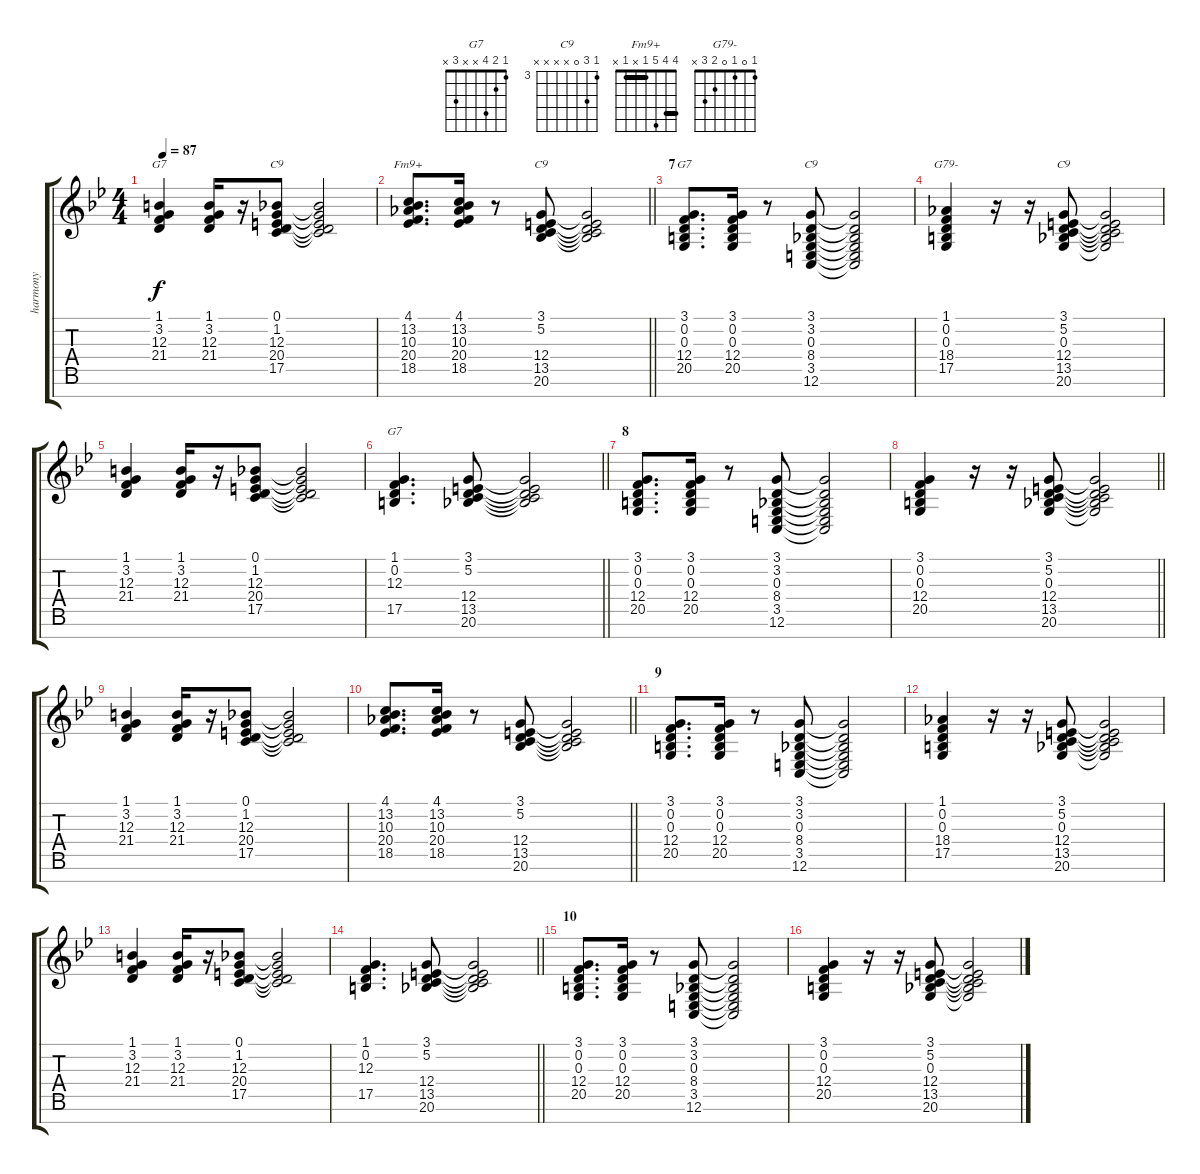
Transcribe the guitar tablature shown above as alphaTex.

\track ("harmony" "harmony") {instrument electricpiano1}
\staff {score tabs}
\tuning (E4 B3 G3 D3 A2 E2 B1) {hide}
\chord ("G7" 1 3 x x x x x)
\chord ("C9" 0 1 x x x x x)
\chord ("Fm9+" 4 4 5 1 x 1 x) {barre (1 4)}
\chord ("C9" 3 4 5 x x x 1)
\chord ("G7" 1 0 0 0 2 3 x)
\chord ("C9" 3 3 0 x 3 x x) {firstfret 3 barre 3}
\chord ("G79-" 1 0 1 0 2 3 x)
\chord ("C9" 3 5 0 x x x x) {firstfret 3}
\chord ("G7" 1 2 4 x x 3 x)
\ts (4 4)
\tempo 87
\clef g2
\ks gminor
(1.1 3.2 12.3 21.4).4{ch "G7" dy f} (1.1 3.2 12.3 21.4).16 r.16 (0.1 1.2 12.3 20.4 17.5).8{ch "C9"} (0.1{t} 1.2{t} 12.3{t} 20.4{t} 17.5{t}).2 |
\barLineRight lightlight
(4.1 13.2 10.3 20.4 18.5).8{d ch "Fm9+"} (4.1 13.2 10.3 20.4 18.5).16 r.8 (3.1 5.2 12.4 13.5 20.6).8{ch "C9"} (3.1{t} 5.2{t} 12.4{t} 13.5{t} 20.6{t}).2 |
\section ("" "7")
(3.1 0.2 0.3 12.4 20.5).8{d ch "G7"} (3.1 0.2 0.3 12.4 20.5).16 r.8 (3.1 3.2 0.3 8.4 3.5 12.6).8{ch "C9"} (3.1{t} 3.2{t} 0.3{t} 8.4{t} 3.5{t} 12.6{t}).2 |
(1.1 0.2 0.3 18.4 17.5).4{ch "G79-"} r.16 r.16 (3.1 5.2 0.3 12.4 13.5 20.6).8{ch "C9"} (3.1{t} 5.2{t} 0.3{t} 12.4{t} 13.5{t} 20.6{t}).2 |
(1.1 3.2 12.3 21.4).4 (1.1 3.2 12.3 21.4).16 r.16 (0.1 1.2 12.3 20.4 17.5).8 (0.1{t} 1.2{t} 12.3{t} 20.4{t} 17.5{t}).2 |
\barLineRight lightlight
(1.1 0.2 12.3 17.5).4{d ch "G7"} (3.1 5.2 12.4 13.5 20.6).8 (3.1{t} 5.2{t} 12.4{t} 13.5{t} 20.6{t}).2 |
\section ("" "8")
(3.1 0.2 0.3 12.4 20.5).8{d} (3.1 0.2 0.3 12.4 20.5).16 r.8 (3.1 3.2 0.3 8.4 3.5 12.6).8 (3.1{t} 3.2{t} 0.3{t} 8.4{t} 3.5{t} 12.6{t}).2 |
\barLineRight lightlight
(3.1 0.2 0.3 12.4 20.5).4 r.16 r.16 (3.1 5.2 0.3 12.4 13.5 20.6).8 (3.1{t} 5.2{t} 0.3{t} 12.4{t} 13.5{t} 20.6{t}).2 |
(1.1 3.2 12.3 21.4).4 (1.1 3.2 12.3 21.4).16 r.16 (0.1 1.2 12.3 20.4 17.5).8 (0.1{t} 1.2{t} 12.3{t} 20.4{t} 17.5{t}).2 |
\barLineRight lightlight
(4.1 13.2 10.3 20.4 18.5).8{d} (4.1 13.2 10.3 20.4 18.5).16 r.8 (3.1 5.2 12.4 13.5 20.6).8 (3.1{t} 5.2{t} 12.4{t} 13.5{t} 20.6{t}).2 |
\section ("" "9")
(3.1 0.2 0.3 12.4 20.5).8{d} (3.1 0.2 0.3 12.4 20.5).16 r.8 (3.1 3.2 0.3 8.4 3.5 12.6).8 (3.1{t} 3.2{t} 0.3{t} 8.4{t} 3.5{t} 12.6{t}).2 |
(1.1 0.2 0.3 18.4 17.5).4 r.16 r.16 (3.1 5.2 0.3 12.4 13.5 20.6).8 (3.1{t} 5.2{t} 0.3{t} 12.4{t} 13.5{t} 20.6{t}).2 |
(1.1 3.2 12.3 21.4).4 (1.1 3.2 12.3 21.4).16 r.16 (0.1 1.2 12.3 20.4 17.5).8 (0.1{t} 1.2{t} 12.3{t} 20.4{t} 17.5{t}).2 |
\barLineRight lightlight
(1.1 0.2 12.3 17.5).4{d} (3.1 5.2 12.4 13.5 20.6).8 (3.1{t} 5.2{t} 12.4{t} 13.5{t} 20.6{t}).2 |
\section ("" "10")
(3.1 0.2 0.3 12.4 20.5).8{d} (3.1 0.2 0.3 12.4 20.5).16 r.8 (3.1 3.2 0.3 8.4 3.5 12.6).8 (3.1{t} 3.2{t} 0.3{t} 8.4{t} 3.5{t} 12.6{t}).2 |
(3.1 0.2 0.3 12.4 20.5).4 r.16 r.16 (3.1 5.2 0.3 12.4 13.5 20.6).8 (3.1{t} 5.2{t} 0.3{t} 12.4{t} 13.5{t} 20.6{t}).2
